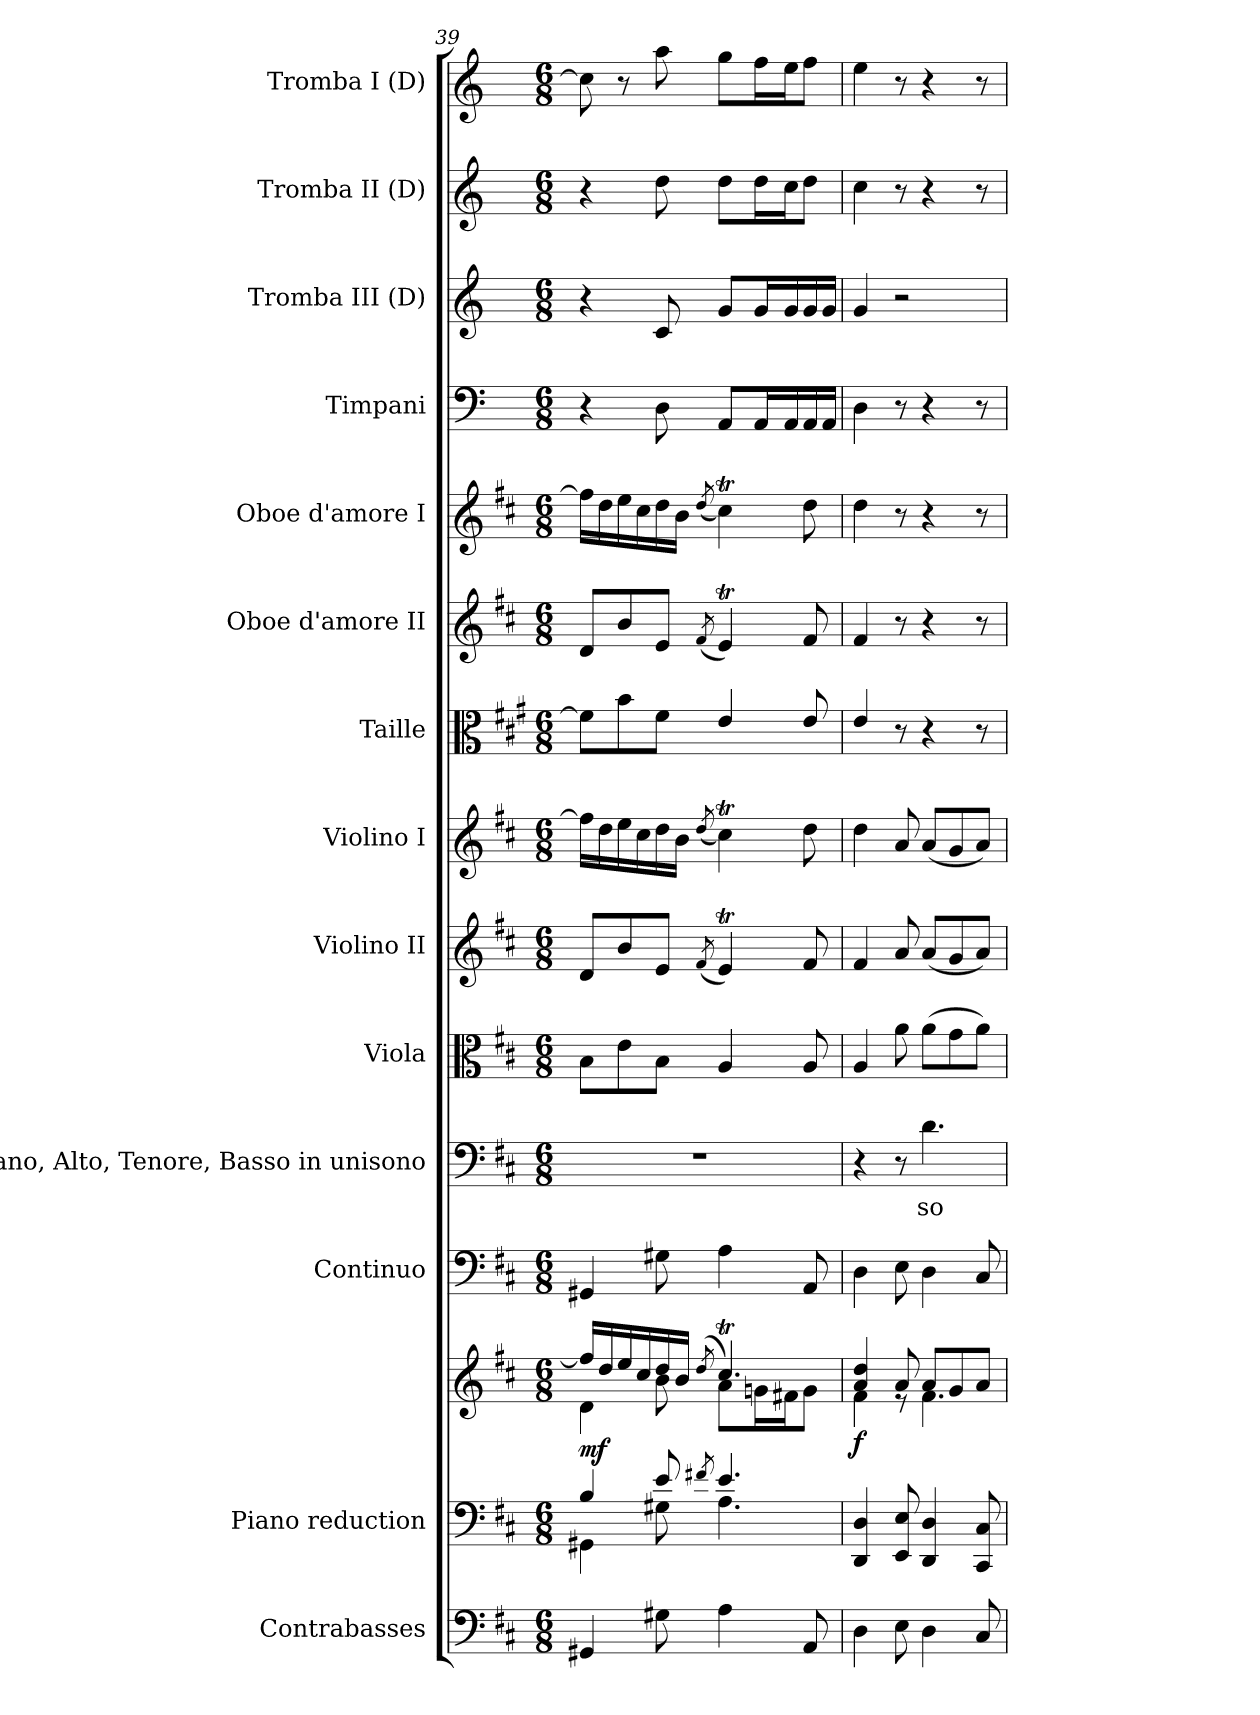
**kern	**kern	**kern	**dynam	**kern	**kern	**text	**kern	**kern	**kern	**kern	**kern	**kern	**kern	**kern	**kern	**kern
*part14	*part13	*part13	*part13	*part12	*part11	*part11	*part10	*part9	*part8	*part7	*part6	*part5	*part4	*part3	*part2	*part1
*staff15	*staff14	*staff13	*staff13/14	*staff12	*staff11	*staff11	*staff10	*staff9	*staff8	*staff7	*staff6	*staff5	*staff4	*staff3	*staff2	*staff1
*I"Contrabasses	*I"Piano reduction	*	*	*I"Continuo	*I"Soprano, Alto, Tenore, Basso in unisono	*	*I"Viola	*I"Violino II	*I"Violino I	*I"Taille	*I"Oboe d'amore II	*I"Oboe d'amore I	*I"Timpani	*I"Tromba III (D)	*I"Tromba II (D)	*I"Tromba I (D)
*I'Cbs.	*I'Pno	*	*	*	*	*	*	*	*	*	*I'Ob	*I'Ob	*I'Timp	*	*	*
*clefF4	*clefF4	*clefG2	*	*clefF4	*clefF4	*	*clefC3	*clefG2	*clefG2	*clefC3	*clefG2	*clefG2	*clefF4	*clefG2	*clefG2	*clefG2
*ITrd7c12	*	*	*	*	*	*	*	*	*	*ITrd4c7	*	*	*	*ITrd-1c-2	*ITrd-1c-2	*ITrd-1c-2
*k[f#c#]	*k[f#c#]	*k[f#c#]	*	*k[f#c#]	*k[f#c#]	*	*k[f#c#]	*k[f#c#]	*k[f#c#]	*k[f#c#]	*k[f#c#]	*k[f#c#]	*k[]	*k[f#c#]	*k[f#c#]	*k[f#c#]
*M6/8	*M6/8	*M6/8	*	*M6/8	*M6/8	*	*M6/8	*M6/8	*M6/8	*M6/8	*M6/8	*M6/8	*M6/8	*M6/8	*M6/8	*M6/8
=39	=39	=39	=39	=39	=39	=39	=39	=39	=39	=39	=39	=39	=39	=39	=39	=39
*	*^	*^	*	*	*	*	*	*	*	*	*	*	*	*	*	*
!	!	!	!	!	!LO:DY:b	!	!	!	!	!	!	!	!	!	!	!	!	!
4GGG#X/	4B/	4GG#X\	16ff/LL]	4d\	mf	4GG#X/	2.r	.	8B\L	8d/L	16ff\LL]	8B\L]	8d/L	16ff\LL]	4r	4r	4r	8dd\]
.	.	.	16dd/	.	.	.	.	.	.	.	16dd\	.	.	16dd\	.	.	.	.
.	.	.	16ee/	.	.	.	.	.	8e\	8b/	16ee\	8e\	8b/	16ee\	.	.	.	8r
.	.	.	16cc#/	.	.	.	.	.	.	.	16cc#\	.	.	16cc#\	.	.	.	.
8GG#X\	8e/	8G#X\	16dd/	8b\	.	8G#X\	.	.	8B\J	8e/J	16dd\	8B\J	8e/J	16dd\	8D\	8d/	8ee\	8bb\
.	.	.	16b/JJ	.	.	.	.	.	.	.	16b\JJ	.	.	16b\JJ	.	.	.	.
.	8qf#X/	.	(<8qdd/	.	.	.	.	.	.	(<8qf#/	(<8qdd/	.	(<8qf#/	(<8qdd/	.	.	.	.
4AA\	4.e/	4.A\	4.cc#t/)	8a\L	.	4A\	.	.	4A/	4eT/)	4cc#t\)	4A/	4eT/)	4cc#t\)	8AA/L	8a/L	8ee\L	8aa\L
.	.	.	.	16gn\L	.	.	.	.	.	.	.	.	.	.	16AA/L	16a/L	16ee\L	16gg\L
.	.	.	.	16f#X\J	.	.	.	.	.	.	.	.	.	.	16AA/	16a/	16dd\J	16ff#\J
8AAA/	.	.	.	8g\J	.	8AA/	.	.	8A/	8f#/	8dd\	8A/	8f#/	8dd\	16AA/	16a/	8ee\J	8gg\J
.	.	.	.	.	.	.	.	.	.	.	.	.	.	.	16AA/JJ	16a/JJ	.	.
*	*v	*v	*	*	*	*	*	*	*	*	*	*	*	*	*	*	*	*
=40	=40	=40	=40	=40	=40	=40	=40	=40	=40	=40	=40	=40	=40	=40	=40	=40	=40
!	!	!	!	!LO:DY:b	!	!	!	!	!	!	!	!	!	!	!	!	!
4DD\	4DD/ 4D/	4a/ 4dd/	4f#\	f	4D\	4r	.	4A/	4f#/	4dd\	4A/	4f#/	4dd\	4D\	4a/	4dd\	4ff#\
8EE\	8EE/ 8E/	8a/	8re	.	8E\	8r	.	8a\	8a/	8a/	8r	8r	8r	8r	2r	8r	8r
!	!	!	!	!	!	!	!LO:LY:b	!	!	!	!	!	!	!	!	!	!
4DD\	4DD/ 4D/	8a/L	4.f#\	.	4D\	4.d\	so	(>8a\L	(<8a/L	(<8a/L	4r	4r	4r	4r	.	4r	4r
.	.	8g/	.	.	.	.	.	8g\	8g/	8g/	.	.	.	.	.	.	.
8CC#/	8CC#/ 8C#/	8a/J	.	.	8C#/	.	.	8a\J)	8a/J)	8a/J)	8r	8r	8r	8r	.	8r	8r
*	*	*v	*v	*	*	*	*	*	*	*	*	*	*	*	*	*	*
=	=	=	=	=	=	=	=	=	=	=	=	=	=	=	=	=
*-	*-	*-	*-	*-	*-	*-	*-	*-	*-	*-	*-	*-	*-	*-	*-	*-
